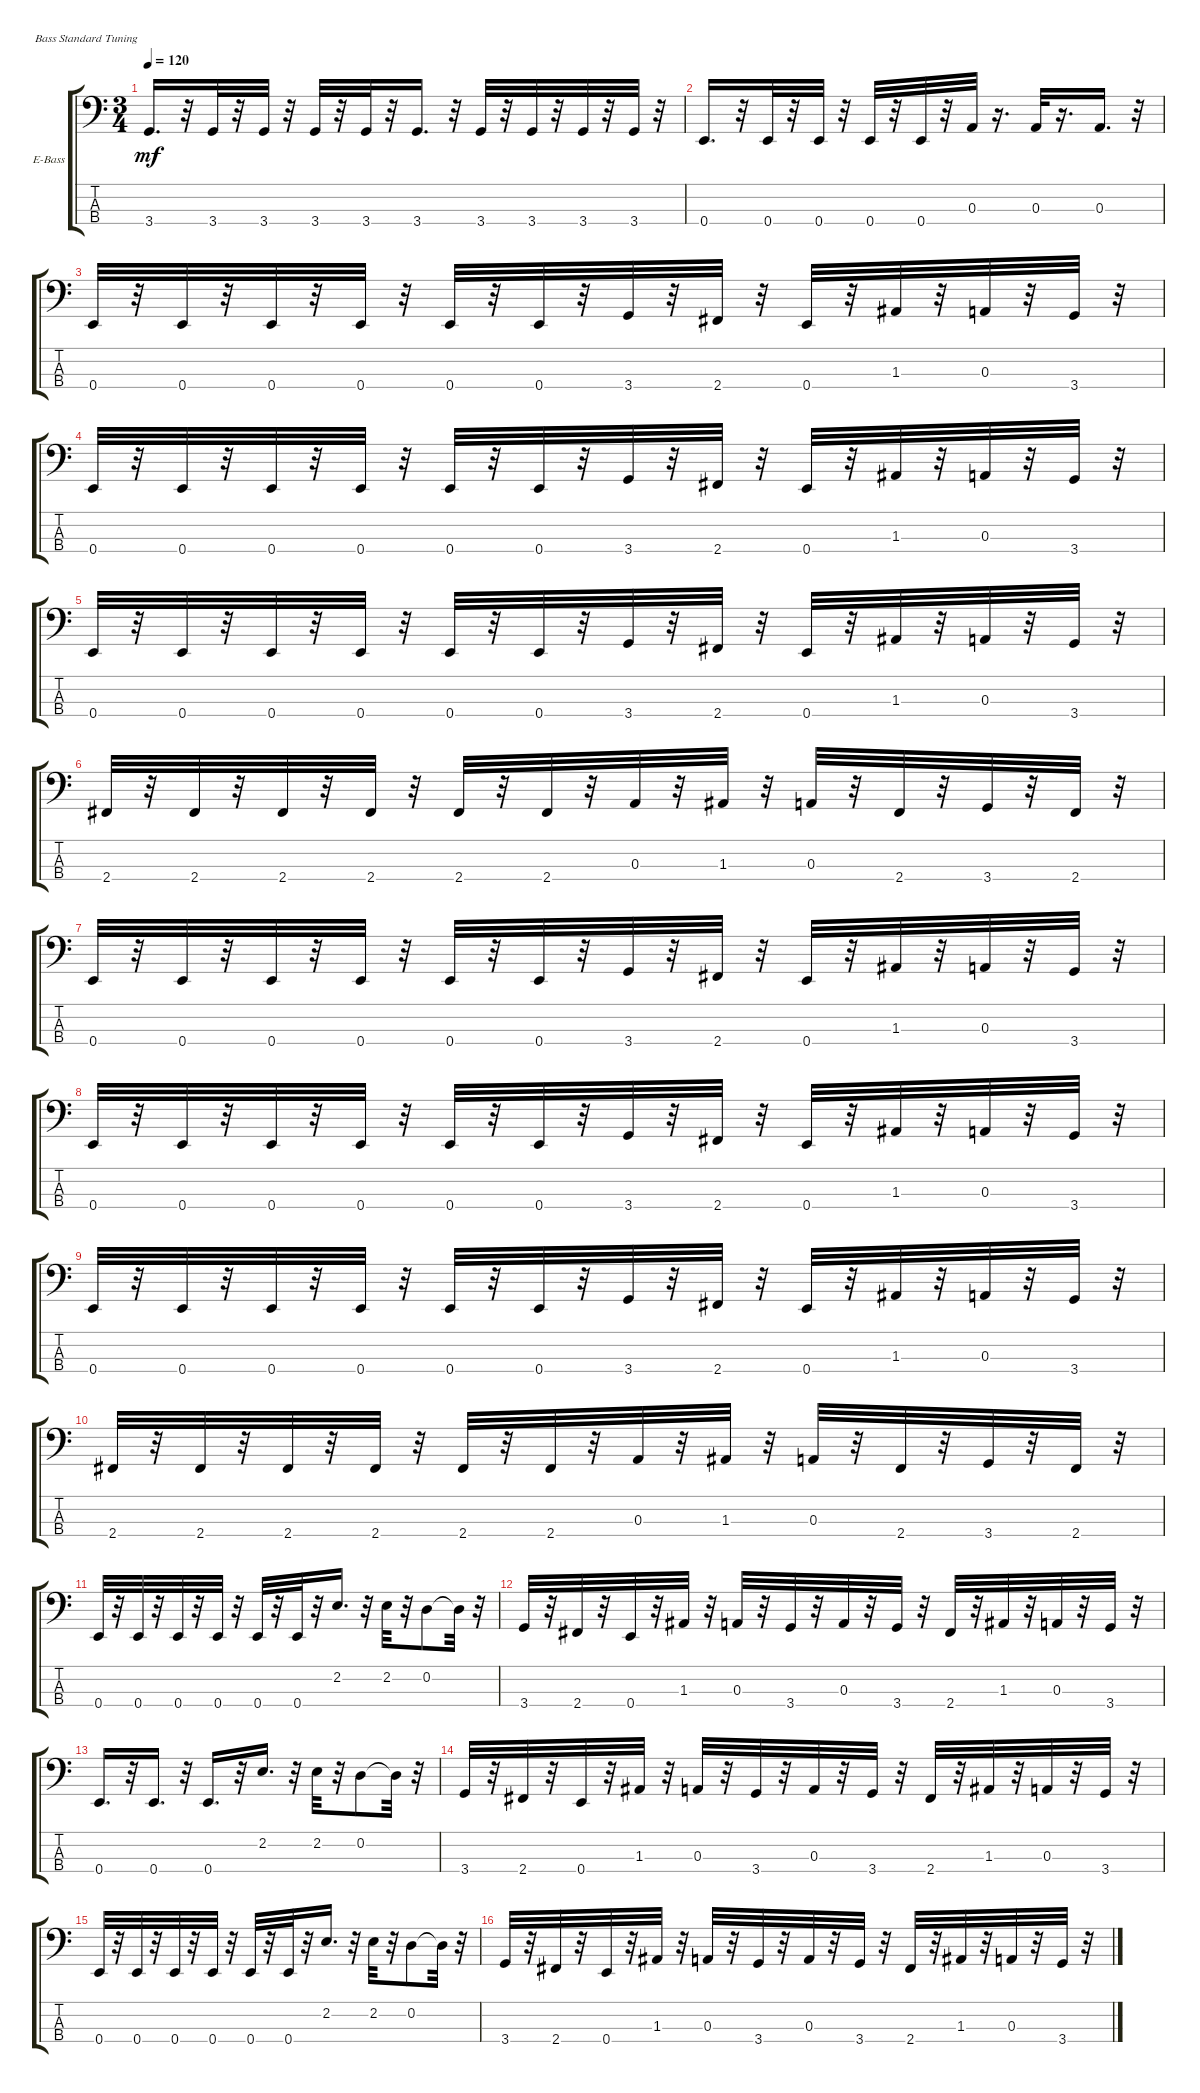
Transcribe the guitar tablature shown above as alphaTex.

\bracketExtendMode groupsimilarinstruments
\firstSystemTrackNameOrientation horizontal
\otherSystemsTrackNameOrientation horizontal
\track ("" "E-Bass") {instrument electricbassfinger}
\staff {score tabs}
\tuning (G2 D2 A1 E1)
\ts (3 4)
\tempo 120
\clef f4
\ks c
3.4.16{d dy mf} r.32 3.4.32 r.32 3.4.32 r.32 3.4.32 r.32 3.4.32 r.32 3.4.16{d} r.32 3.4.32 r.32 3.4.32 r.32 3.4.32 r.32 3.4.32 r.32 |
0.4.16{d} r.32 0.4.32 r.32 0.4.32 r.32 0.4.32 r.32 0.4.32 r.32 0.3.32 r.16{d} 0.3.32 r.16{d} 0.3.16{d} r.32 |
0.4.32 r.32 0.4.32 r.32 0.4.32 r.32 0.4.32 r.32 0.4.32 r.32 0.4.32 r.32 3.4.32 r.32 2.4.32 r.32 0.4.32 r.32 1.3.32 r.32 0.3.32 r.32 3.4.32 r.32 |
0.4.32 r.32 0.4.32 r.32 0.4.32 r.32 0.4.32 r.32 0.4.32 r.32 0.4.32 r.32 3.4.32 r.32 2.4.32 r.32 0.4.32 r.32 1.3.32 r.32 0.3.32 r.32 3.4.32 r.32 |
0.4.32 r.32 0.4.32 r.32 0.4.32 r.32 0.4.32 r.32 0.4.32 r.32 0.4.32 r.32 3.4.32 r.32 2.4.32 r.32 0.4.32 r.32 1.3.32 r.32 0.3.32 r.32 3.4.32 r.32 |
2.4.32 r.32 2.4.32 r.32 2.4.32 r.32 2.4.32 r.32 2.4.32 r.32 2.4.32 r.32 0.3.32 r.32 1.3.32 r.32 0.3.32 r.32 2.4.32 r.32 3.4.32 r.32 2.4.32 r.32 |
0.4.32 r.32 0.4.32 r.32 0.4.32 r.32 0.4.32 r.32 0.4.32 r.32 0.4.32 r.32 3.4.32 r.32 2.4.32 r.32 0.4.32 r.32 1.3.32 r.32 0.3.32 r.32 3.4.32 r.32 |
0.4.32 r.32 0.4.32 r.32 0.4.32 r.32 0.4.32 r.32 0.4.32 r.32 0.4.32 r.32 3.4.32 r.32 2.4.32 r.32 0.4.32 r.32 1.3.32 r.32 0.3.32 r.32 3.4.32 r.32 |
0.4.32 r.32 0.4.32 r.32 0.4.32 r.32 0.4.32 r.32 0.4.32 r.32 0.4.32 r.32 3.4.32 r.32 2.4.32 r.32 0.4.32 r.32 1.3.32 r.32 0.3.32 r.32 3.4.32 r.32 |
2.4.32 r.32 2.4.32 r.32 2.4.32 r.32 2.4.32 r.32 2.4.32 r.32 2.4.32 r.32 0.3.32 r.32 1.3.32 r.32 0.3.32 r.32 2.4.32 r.32 3.4.32 r.32 2.4.32 r.32 |
0.4.32 r.32 0.4.32 r.32 0.4.32 r.32 0.4.32 r.32 0.4.32 r.32 0.4.32 r.32 2.2.16{d} r.32 2.2.32 r.32 0.2.8 0.2{t}.32 r.32 |
3.4.32 r.32 2.4.32 r.32 0.4.32 r.32 1.3.32 r.32 0.3.32 r.32 3.4.32 r.32 0.3.32 r.32 3.4.32 r.32 2.4.32 r.32 1.3.32 r.32 0.3.32 r.32 3.4.32 r.32 |
0.4.16{d} r.32 0.4.16{d} r.32 0.4.16{d} r.32 2.2.16{d} r.32 2.2.32 r.32 0.2.8 0.2{t}.32 r.32 |
3.4.32 r.32 2.4.32 r.32 0.4.32 r.32 1.3.32 r.32 0.3.32 r.32 3.4.32 r.32 0.3.32 r.32 3.4.32 r.32 2.4.32 r.32 1.3.32 r.32 0.3.32 r.32 3.4.32 r.32 |
0.4.32 r.32 0.4.32 r.32 0.4.32 r.32 0.4.32 r.32 0.4.32 r.32 0.4.32 r.32 2.2.16{d} r.32 2.2.32 r.32 0.2.8 0.2{t}.32 r.32 |
3.4.32 r.32 2.4.32 r.32 0.4.32 r.32 1.3.32 r.32 0.3.32 r.32 3.4.32 r.32 0.3.32 r.32 3.4.32 r.32 2.4.32 r.32 1.3.32 r.32 0.3.32 r.32 3.4.32 r.32
